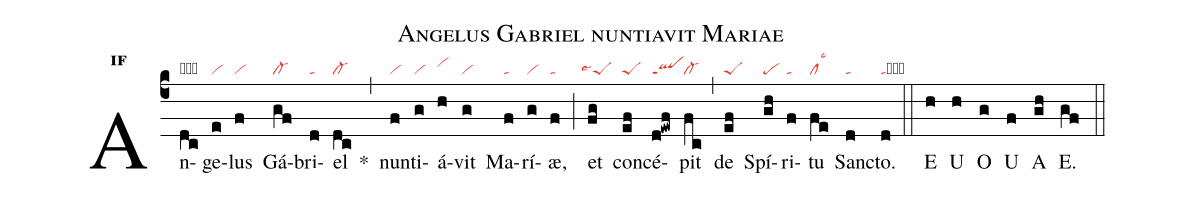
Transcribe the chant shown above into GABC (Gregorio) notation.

name:Angelus Gabriel nuntiavit Mariae;
office-part:an;
mode:1f;
nabc-lines:1;
%%
initial-style: 1;
name: Angelus Gabriel nuntiavit Mariae;
mode:1;
office-part: Antiphona;
annotation: Ant.;
annotation:i f;
nabc-lines:1;
%%
(c4) An(dc|obcl-)ge(e|vi)lus(f|vi) Gá(gf|cl-)bri(d|ta)el(dc|cl-) <sp>*</sp>(,) nun(f|vi)ti(g|vi)á(h|vihi)vit(g|vi) Ma(f|ta)rí(g|vi)æ,(f|ta) (;) et(fg|``peSlse4) con(ef|peS)cé(d!ewf|qlppt1)pit(fc|cl-) (,) de(ef|peS) Spí(gh|pe)ri(f|ta)tu(fe|cllsc3) Sanc(d|ta)to.(d|tacb) (::)
<eu>E(h) U(h) O(g) U(f) A(gh) E.(gf) </eu>(::)
